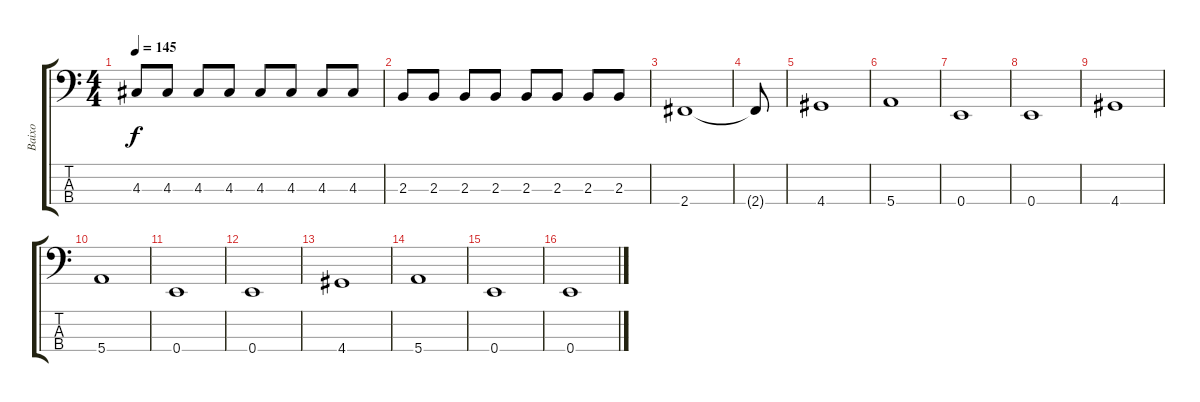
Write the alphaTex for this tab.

\track ("Baixo" "Baixo") {instrument electricbassfinger}
\staff {score tabs}
\tuning (G2 D2 A1 E1) {hide}
\ts (4 4)
\tempo 145
\clef f4
\ks c
4.3.8{dy f} 4.3.8 4.3.8 4.3.8 4.3.8 4.3.8 4.3.8 4.3.8 |
2.3.8 2.3.8 2.3.8 2.3.8 2.3.8 2.3.8 2.3.8 2.3.8 |
2.4.1 |
2.4{t}.8 |
4.4.1 |
5.4.1 |
0.4.1 |
0.4.1 |
4.4.1 |
5.4.1 |
0.4.1 |
0.4.1 |
4.4.1 |
5.4.1 |
0.4.1 |
0.4.1
